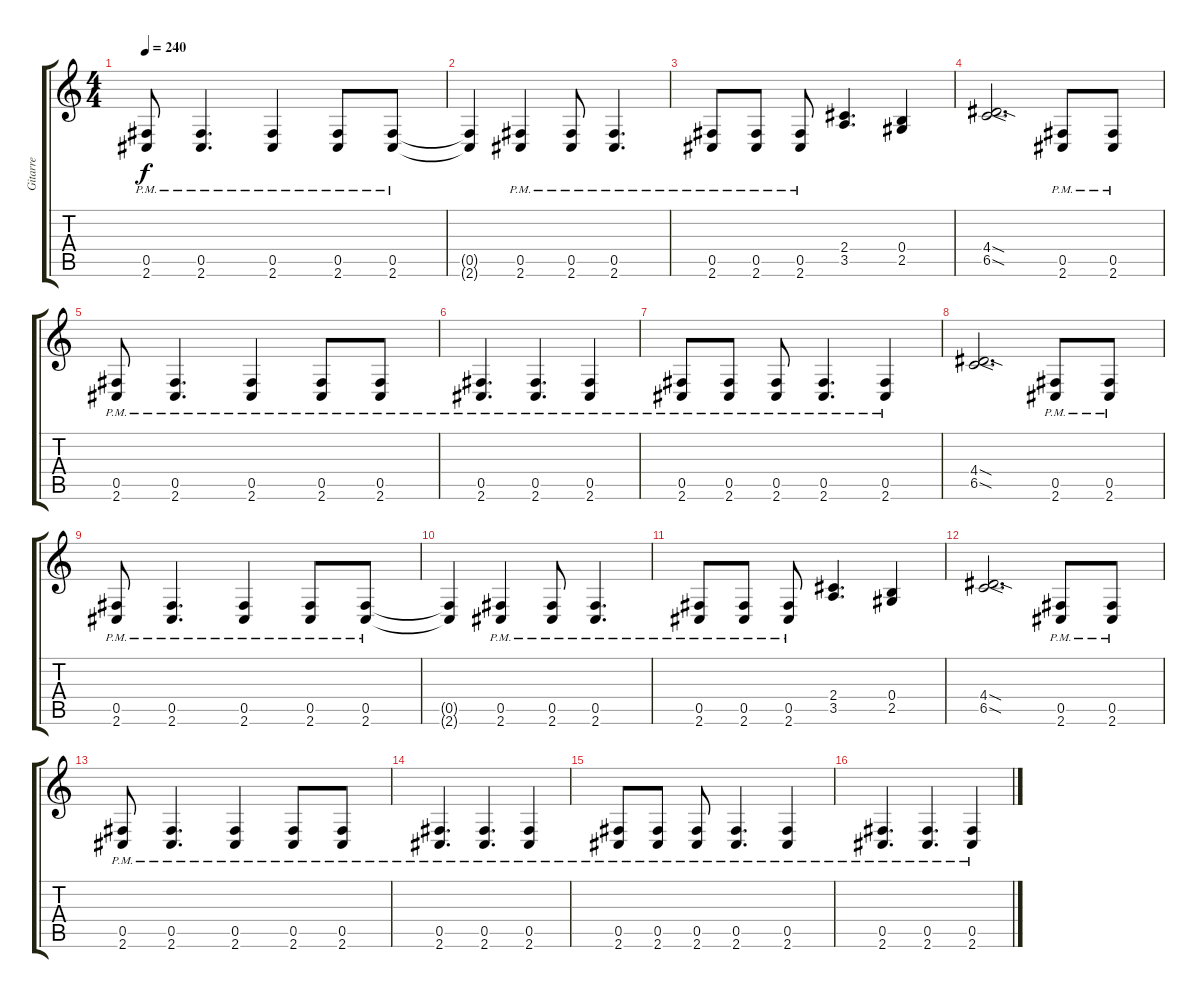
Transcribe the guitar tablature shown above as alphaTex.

\track ("Gitarre" "Gitarre") {instrument distortionguitar}
\staff {score tabs}
\tuning (Db4 Ab3 E3 B2 Gb2 B1) {hide}
\ts (4 4)
\tempo 240
\clef g2
\ks c
(0.5{pm} 2.6{pm}).8{dy f} (0.5{pm} 2.6{pm}).4{d} (0.5{pm} 2.6{pm}).4 (0.5{pm} 2.6{pm}).8 (0.5{pm} 2.6{pm}).8 |
(0.5{t} 2.6{t}).4 (0.5{pm} 2.6{pm}).4 (0.5{pm} 2.6{pm}).8 (0.5{pm} 2.6{pm}).4{d} |
(0.5{pm} 2.6{pm}).8 (0.5{pm} 2.6{pm}).8 (0.5{pm} 2.6{pm}).8 (2.4 3.5).4{d} (0.4 2.5).4 |
(4.4{sod} 6.5{sod}).2{d} (0.5{pm} 2.6{pm}).8 (0.5{pm} 2.6{pm}).8 |
(0.5{pm} 2.6{pm}).8 (0.5{pm} 2.6{pm}).4{d} (0.5{pm} 2.6{pm}).4 (0.5{pm} 2.6{pm}).8 (0.5{pm} 2.6{pm}).8 |
(0.5{pm} 2.6{pm}).4{d} (0.5{pm} 2.6{pm}).4{d} (0.5{pm} 2.6{pm}).4 |
(0.5{pm} 2.6{pm}).8 (0.5{pm} 2.6{pm}).8 (0.5{pm} 2.6{pm}).8 (0.5{pm} 2.6{pm}).4{d} (0.5{pm} 2.6{pm}).4 |
(4.4{sod} 6.5{sod}).2{d} (0.5{pm} 2.6{pm}).8 (0.5{pm} 2.6{pm}).8 |
(0.5{pm} 2.6{pm}).8 (0.5{pm} 2.6{pm}).4{d} (0.5{pm} 2.6{pm}).4 (0.5{pm} 2.6{pm}).8 (0.5{pm} 2.6{pm}).8 |
(0.5{t} 2.6{t}).4 (0.5{pm} 2.6{pm}).4 (0.5{pm} 2.6{pm}).8 (0.5{pm} 2.6{pm}).4{d} |
(0.5{pm} 2.6{pm}).8 (0.5{pm} 2.6{pm}).8 (0.5{pm} 2.6{pm}).8 (2.4 3.5).4{d} (0.4 2.5).4 |
(4.4{sod} 6.5{sod}).2{d} (0.5{pm} 2.6{pm}).8 (0.5{pm} 2.6{pm}).8 |
(0.5{pm} 2.6{pm}).8 (0.5{pm} 2.6{pm}).4{d} (0.5{pm} 2.6{pm}).4 (0.5{pm} 2.6{pm}).8 (0.5{pm} 2.6{pm}).8 |
(0.5{pm} 2.6{pm}).4{d} (0.5{pm} 2.6{pm}).4{d} (0.5{pm} 2.6{pm}).4 |
(0.5{pm} 2.6{pm}).8 (0.5{pm} 2.6{pm}).8 (0.5{pm} 2.6{pm}).8 (0.5{pm} 2.6{pm}).4{d} (0.5{pm} 2.6{pm}).4 |
(0.5{pm} 2.6{pm}).4{d} (0.5{pm} 2.6{pm}).4{d} (0.5{pm} 2.6{pm}).4
